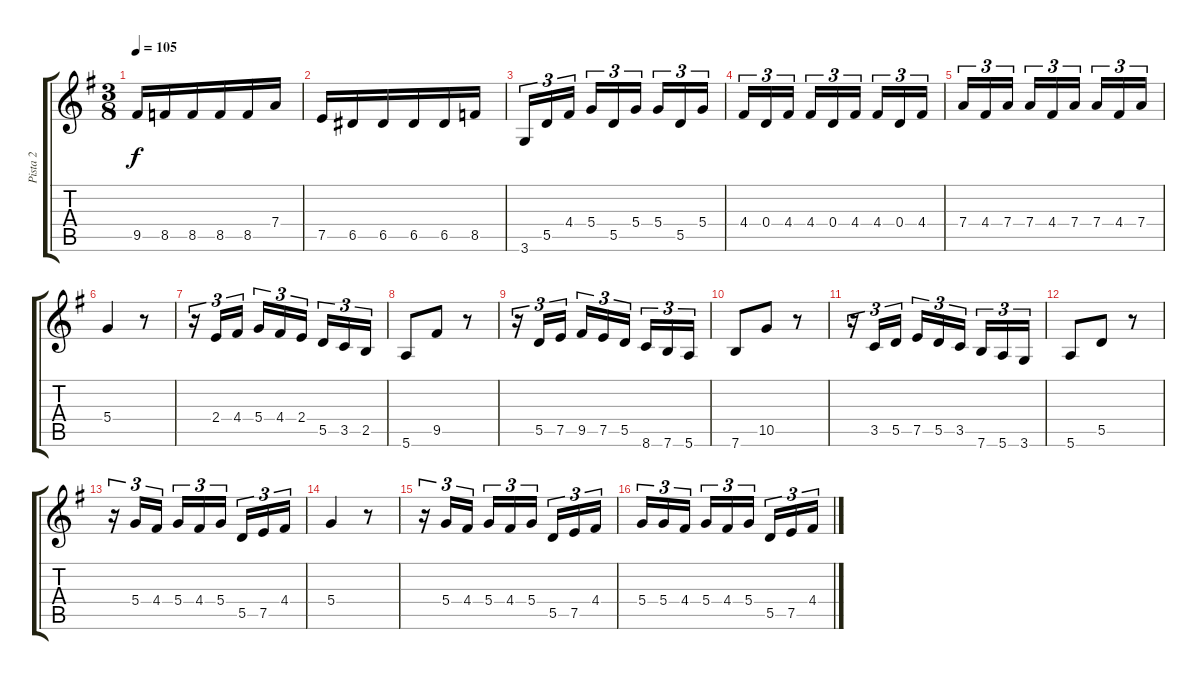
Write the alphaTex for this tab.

\track ("Pista 2" "Pista 2") {instrument acousticguitarsteel}
\staff {score tabs}
\tuning (E4 B3 G3 D3 A2 E2) {hide}
\ts (3 8)
\tempo 105
\clef g2
\ks g
9.5.16{dy f} 8.5.16 8.5.16 8.5.16 8.5.16 7.4.16 |
7.5.16 6.5.16 6.5.16 6.5.16 6.5.16 8.5.16 |
3.6.16{tu (3 2)} 5.5.16{tu (3 2)} 4.4.16{tu (3 2)} 5.4.16{tu (3 2)} 5.5.16{tu (3 2)} 5.4.16{tu (3 2)} 5.4.16{tu (3 2)} 5.5.16{tu (3 2)} 5.4.16{tu (3 2)} |
4.4.16{tu (3 2)} 0.4.16{tu (3 2)} 4.4.16{tu (3 2)} 4.4.16{tu (3 2)} 0.4.16{tu (3 2)} 4.4.16{tu (3 2)} 4.4.16{tu (3 2)} 0.4.16{tu (3 2)} 4.4.16{tu (3 2)} |
7.4.16{tu (3 2)} 4.4.16{tu (3 2)} 7.4.16{tu (3 2)} 7.4.16{tu (3 2)} 4.4.16{tu (3 2)} 7.4.16{tu (3 2)} 7.4.16{tu (3 2)} 4.4.16{tu (3 2)} 7.4.16{tu (3 2)} |
5.4.4 r.8 |
r.16{tu (3 2)} 2.4.16{tu (3 2)} 4.4.16{tu (3 2)} 5.4.16{tu (3 2)} 4.4.16{tu (3 2)} 2.4.16{tu (3 2)} 5.5.16{tu (3 2)} 3.5.16{tu (3 2)} 2.5.16{tu (3 2)} |
5.6.8 9.5.8 r.8 |
r.16{tu (3 2)} 5.5.16{tu (3 2)} 7.5.16{tu (3 2)} 9.5.16{tu (3 2)} 7.5.16{tu (3 2)} 5.5.16{tu (3 2)} 8.6.16{tu (3 2)} 7.6.16{tu (3 2)} 5.6.16{tu (3 2)} |
7.6.8 10.5.8 r.8 |
r.16{tu (3 2)} 3.5.16{tu (3 2)} 5.5.16{tu (3 2)} 7.5.16{tu (3 2)} 5.5.16{tu (3 2)} 3.5.16{tu (3 2)} 7.6.16{tu (3 2)} 5.6.16{tu (3 2)} 3.6.16{tu (3 2)} |
5.6.8 5.5.8 r.8 |
r.16{tu (3 2)} 5.4.16{tu (3 2)} 4.4.16{tu (3 2)} 5.4.16{tu (3 2)} 4.4.16{tu (3 2)} 5.4.16{tu (3 2)} 5.5.16{tu (3 2)} 7.5.16{tu (3 2)} 4.4.16{tu (3 2)} |
5.4.4 r.8 |
r.16{tu (3 2)} 5.4.16{tu (3 2)} 4.4.16{tu (3 2)} 5.4.16{tu (3 2)} 4.4.16{tu (3 2)} 5.4.16{tu (3 2)} 5.5.16{tu (3 2)} 7.5.16{tu (3 2)} 4.4.16{tu (3 2)} |
5.4.16{tu (3 2)} 5.4.16{tu (3 2)} 4.4.16{tu (3 2)} 5.4.16{tu (3 2)} 4.4.16{tu (3 2)} 5.4.16{tu (3 2)} 5.5.16{tu (3 2)} 7.5.16{tu (3 2)} 4.4.16{tu (3 2)}
